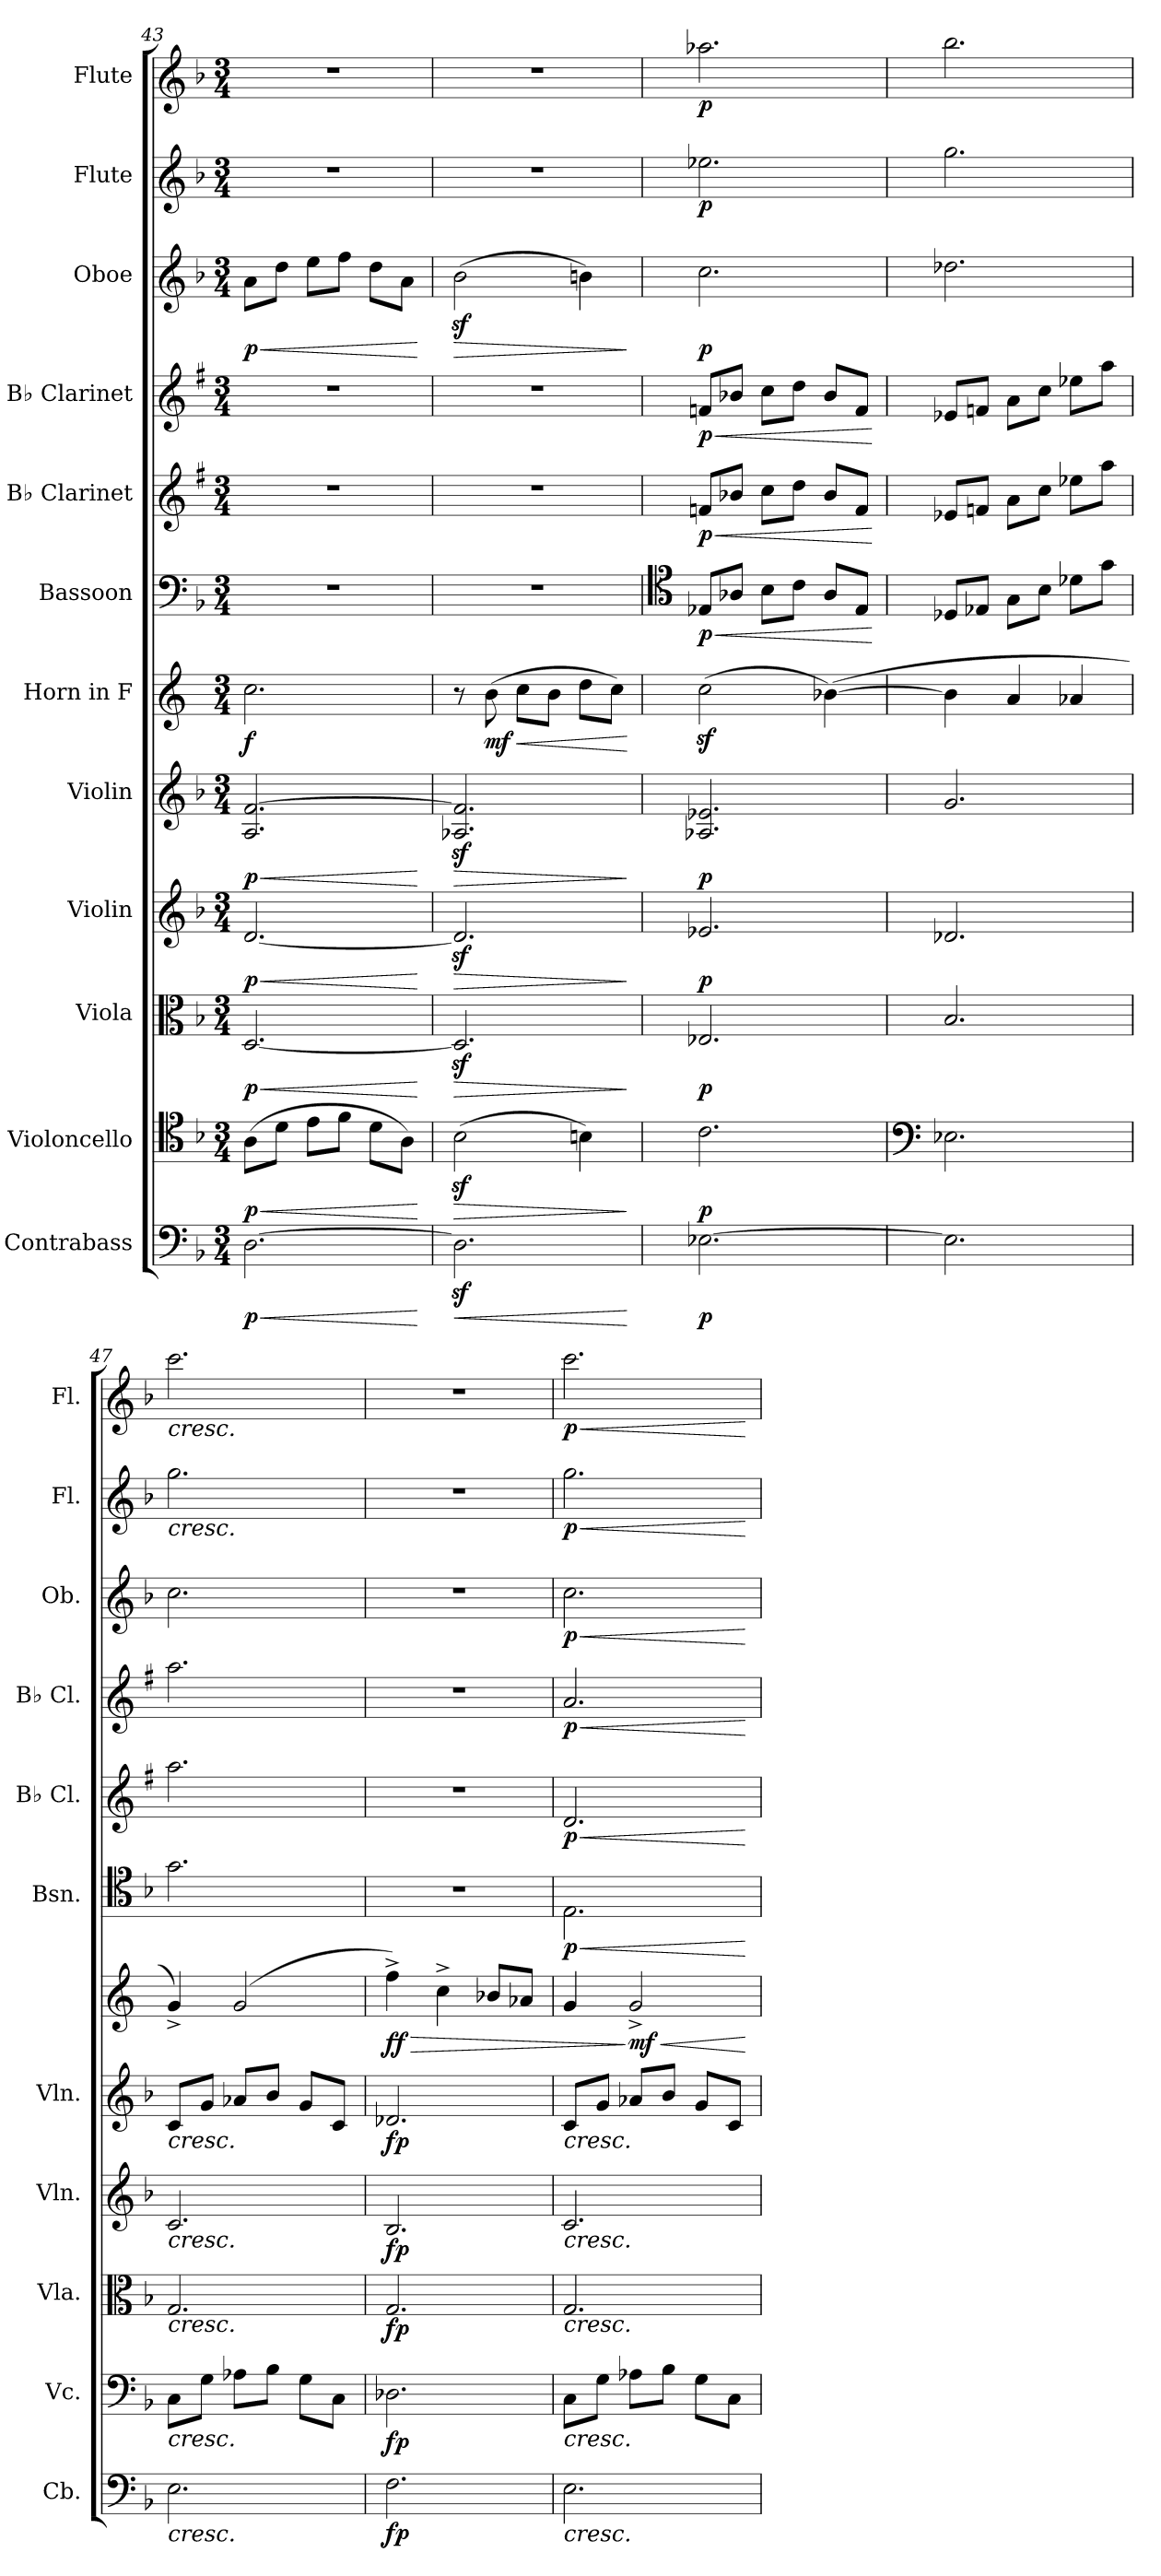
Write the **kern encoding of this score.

**kern	**dynam	**kern	**dynam	**kern	**dynam	**kern	**dynam	**kern	**dynam	**kern	**dynam	**kern	**dynam	**kern	**dynam	**kern	**dynam	**kern	**dynam	**kern	**dynam	**kern	**dynam
*part12	*part12	*part11	*part11	*part10	*part10	*part9	*part9	*part8	*part8	*part7	*part7	*part6	*part6	*part5	*part5	*part4	*part4	*part3	*part3	*part2	*part2	*part1	*part1
*staff12	*staff12	*staff11	*staff11	*staff10	*staff10	*staff9	*staff9	*staff8	*staff8	*staff7	*staff7	*staff6	*staff6	*staff5	*staff5	*staff4	*staff4	*staff3	*staff3	*staff2	*staff2	*staff1	*staff1
*I"Contrabass	*	*I"Violoncello	*	*I"Viola	*	*I"Violin	*	*I"Violin	*	*I"Horn in F	*	*I"Bassoon	*	*I"B♭ Clarinet	*	*I"B♭ Clarinet	*	*I"Oboe	*	*I"Flute	*	*I"Flute	*
*I'Cb.	*	*I'Vc.	*	*I'Vla.	*	*I'Vln.	*	*I'Vln.	*	*	*	*I'Bsn.	*	*I'B♭ Cl.	*	*I'B♭ Cl.	*	*I'Ob.	*	*I'Fl.	*	*I'Fl.	*
!!LO:PB:g=z
*clefF4	*	*clefC4	*	*clefC3	*	*clefG2	*	*clefG2	*	*clefG2	*	*clefF4	*	*clefG2	*	*clefG2	*	*clefG2	*	*clefG2	*	*clefG2	*
*ITrd7c12	*	*	*	*	*	*	*	*	*	*ITrd4c7	*	*	*	*ITrd1c2	*	*ITrd1c2	*	*	*	*	*	*	*
*k[b-]	*	*k[b-]	*	*k[b-]	*	*k[b-]	*	*k[b-]	*	*k[b-]	*	*k[b-]	*	*k[b-]	*	*k[b-]	*	*k[b-]	*	*k[b-]	*	*k[b-]	*
*M3/4	*	*M3/4	*	*M3/4	*	*M3/4	*	*M3/4	*	*M3/4	*	*M3/4	*	*M3/4	*	*M3/4	*	*M3/4	*	*M3/4	*	*M3/4	*
=43	=43	=43	=43	=43	=43	=43	=43	=43	=43	=43	=43	=43	=43	=43	=43	=43	=43	=43	=43	=43	=43	=43	=43
!	!LO:HP:b	!	!LO:HP:b	!	!LO:HP:b	!	!LO:HP:b	!	!LO:HP:b	!	!	!	!	!	!	!	!	!	!LO:HP:b	!	!	!	!
!	!LO:DY:n=1:b	!	!LO:DY:n=1:b	!	!LO:DY:n=1:b	!	!LO:DY:n=1:b	!	!LO:DY:n=1:b	!	!LO:DY:b	!	!	!	!	!	!	!	!LO:DY:n=1:b	!	!	!	!
[2.DD\	< p	(>8A\L	< p	[2.D/	< p	[2.d/	< p	2.A/ [2.f/	< p	2.f\	f	2.r	.	2.r	.	2.r	.	8a\L	< p	2.r	.	2.r	.
.	.	8d\J	.	.	.	.	.	.	.	.	.	.	.	.	.	.	.	8dd\J	.	.	.	.	.
.	.	8e\L	.	.	.	.	.	.	.	.	.	.	.	.	.	.	.	8ee\L	.	.	.	.	.
.	.	8f\J	.	.	.	.	.	.	.	.	.	.	.	.	.	.	.	8ff\J	.	.	.	.	.
.	.	8d\L	.	.	.	.	.	.	.	.	.	.	.	.	.	.	.	8dd\L	.	.	.	.	.
.	.	8A\J)	.	.	.	.	.	.	.	.	.	.	.	.	.	.	.	8a\J	.	.	.	.	.
.	[	.	[	.	[	.	[	.	[	.	.	.	.	.	.	.	.	.	[	.	.	.	.
=44	=44	=44	=44	=44	=44	=44	=44	=44	=44	=44	=44	=44	=44	=44	=44	=44	=44	=44	=44	=44	=44	=44	=44
!	!LO:HP:b	!	!LO:HP:b	!	!LO:HP:b	!	!LO:HP:b	!	!LO:HP:b	!	!	!	!	!	!	!	!	!	!LO:HP:b	!	!	!	!
2.DDz<\]	<	(>2B-z<\	>	2.Dz</]	>	2.dz</]	>	2.A-X/z< 2.f/]z<	>	8r	.	2.r	.	2.r	.	2.r	.	(>2b-z<\	>	2.r	.	2.r	.
!	!	!	!	!	!	!	!	!	!	!	!LO:HP:b	!	!	!	!	!	!	!	!	!	!	!	!
!	!	!	!	!	!	!	!	!	!	!	!LO:DY:n=1:b	!	!	!	!	!	!	!	!	!	!	!	!
.	.	.	.	.	.	.	.	.	.	(>8e\	< mf	.	.	.	.	.	.	.	.	.	.	.	.
.	.	.	.	.	.	.	.	.	.	8f\L	.	.	.	.	.	.	.	.	.	.	.	.	.
.	.	.	.	.	.	.	.	.	.	8e\J	.	.	.	.	.	.	.	.	.	.	.	.	.
.	.	4Bn\)	.	.	.	.	.	.	.	8g\L	.	.	.	.	.	.	.	4bn\)	.	.	.	.	.
.	.	.	.	.	.	.	.	.	.	8f\J)	.	.	.	.	.	.	.	.	.	.	.	.	.
.	[	.	]	.	]	.	]	.	]	.	[	.	.	.	.	.	.	.	]	.	.	.	.
=45	=45	=45	=45	=45	=45	=45	=45	=45	=45	=45	=45	=45	=45	=45	=45	=45	=45	=45	=45	=45	=45	=45	=45
*	*	*	*	*	*	*	*	*	*	*	*	*clefC4	*	*	*	*	*	*	*	*	*	*	*
!	!LO:DY:b	!	!LO:DY:b	!	!LO:DY:b	!	!LO:DY:b	!	!LO:DY:b	!	!	!	!LO:HP:b	!	!LO:HP:b	!	!LO:HP:b	!	!	!	!	!	!
!	!	!	!	!	!	!	!	!	!	!	!	!	!LO:DY:n=1:b	!	!LO:DY:n=1:b	!	!LO:DY:n=1:b	!	!LO:DY:b	!	!LO:DY:b	!	!LO:DY:b
[2.EE-X\	p	2.c\	p	2.E-X/	p	2.e-X/	p	2.A-X/ 2.e-X/	p	(>2fz<\	.	8E-X/L	< p	8e-X/L	< p	8e-X/L	< p	2.cc\	p	2.ee-X\	p	2.aa-X\	p
.	.	.	.	.	.	.	.	.	.	.	.	8A-X/J	.	8a-X/J	.	8a-X/J	.	.	.	.	.	.	.
.	.	.	.	.	.	.	.	.	.	.	.	8B-\L	.	8b-\L	.	8b-\L	.	.	.	.	.	.	.
.	.	.	.	.	.	.	.	.	.	.	.	8c\J	.	8cc\J	.	8cc\J	.	.	.	.	.	.	.
.	.	.	.	.	.	.	.	.	.	(>[4e-X\)	.	8A-/L	.	8a-/L	.	8a-/L	.	.	.	.	.	.	.
.	.	.	.	.	.	.	.	.	.	.	.	8E-/J	.	8e-/J	.	8e-/J	.	.	.	.	.	.	.
.	.	.	.	.	.	.	.	.	.	.	.	.	[	.	[	.	[	.	.	.	.	.	.
=46	=46	=46	=46	=46	=46	=46	=46	=46	=46	=46	=46	=46	=46	=46	=46	=46	=46	=46	=46	=46	=46	=46	=46
*	*	*clefF4	*	*	*	*	*	*	*	*	*	*	*	*	*	*	*	*	*	*	*	*	*
2.EE-\]	.	2.E-X\	.	2.B-/	.	2.d-X/	.	2.g/	.	4e-\]	.	8D-X/L	.	8d-X/L	.	8d-X/L	.	2.dd-X\	.	2.gg\	.	2.bb-\	.
.	.	.	.	.	.	.	.	.	.	.	.	8E-X/J	.	8e-X/J	.	8e-X/J	.	.	.	.	.	.	.
.	.	.	.	.	.	.	.	.	.	4d/	.	8G\L	.	8g\L	.	8g\L	.	.	.	.	.	.	.
.	.	.	.	.	.	.	.	.	.	.	.	8B-\J	.	8b-\J	.	8b-\J	.	.	.	.	.	.	.
.	.	.	.	.	.	.	.	.	.	4d-X/	.	8d-X\L	.	8dd-X\L	.	8dd-X\L	.	.	.	.	.	.	.
.	.	.	.	.	.	.	.	.	.	.	.	8g\J	.	8gg\J	.	8gg\J	.	.	.	.	.	.	.
=47	=47	=47	=47	=47	=47	=47	=47	=47	=47	=47	=47	=47	=47	=47	=47	=47	=47	=47	=47	=47	=47	=47	=47
!	!	!	!	!	!	!	!	!	!	!	!	!	!	!	!	!	!	!	!	!	!	!LO:TX:b:i:t=cresc.	!
!	!	!	!	!	!	!	!	!	!	!	!	!	!	!	!	!	!	!	!	!LO:TX:b:i:t=cresc.	!	!	!
!	!	!	!	!	!	!	!	!LO:TX:b:i:t=cresc.	!	!	!	!	!	!	!	!	!	!	!	!	!	!	!
!	!	!	!	!	!	!LO:TX:b:i:t=cresc.	!	!	!	!	!	!	!	!	!	!	!	!	!	!	!	!	!
!	!	!	!	!LO:TX:b:i:t=cresc.	!	!	!	!	!	!	!	!	!	!	!	!	!	!	!	!	!	!	!
!	!	!LO:TX:b:i:t=cresc.	!	!	!	!	!	!	!	!	!	!	!	!	!	!	!	!	!	!	!	!	!
!LO:TX:b:i:t=cresc.	!	!	!	!	!	!	!	!	!	!	!	!	!	!	!	!	!	!	!	!	!	!	!
2.EE\	.	8C\L	.	2.G/	.	2.c/	.	8c/L	.	4c^/)	.	2.g\	.	2.gg\	.	2.gg\	.	2.cc\	.	2.gg\	.	2.ccc\	.
.	.	8G\J	.	.	.	.	.	8g/J	.	.	.	.	.	.	.	.	.	.	.	.	.	.	.
.	.	8A-X\L	.	.	.	.	.	8a-X/L	.	(<2c/	.	.	.	.	.	.	.	.	.	.	.	.	.
.	.	8B-\J	.	.	.	.	.	8b-/J	.	.	.	.	.	.	.	.	.	.	.	.	.	.	.
.	.	8G\L	.	.	.	.	.	8g/L	.	.	.	.	.	.	.	.	.	.	.	.	.	.	.
.	.	8C\J	.	.	.	.	.	8c/J	.	.	.	.	.	.	.	.	.	.	.	.	.	.	.
=48	=48	=48	=48	=48	=48	=48	=48	=48	=48	=48	=48	=48	=48	=48	=48	=48	=48	=48	=48	=48	=48	=48	=48
!	!LO:DY:b	!	!LO:DY:b	!	!LO:DY:b	!	!LO:DY:b	!	!LO:DY:b	!	!LO:HP:b	!	!	!	!	!	!	!	!	!	!	!	!
!	!	!	!	!	!	!	!	!	!	!	!LO:DY:n=1:b	!	!	!	!	!	!	!	!	!	!	!	!
2.FF\	fp	2.D-X\	fp	2.G/	fp	2.B-/	fp	2.d-X/	fp	4b-^\)	> ff	2.r	.	2.r	.	2.r	.	2.r	.	2.r	.	2.r	.
.	.	.	.	.	.	.	.	.	.	4f^\	.	.	.	.	.	.	.	.	.	.	.	.	.
.	.	.	.	.	.	.	.	.	.	8e-X/L	.	.	.	.	.	.	.	.	.	.	.	.	.
.	.	.	.	.	.	.	.	.	.	8d-X/J	.	.	.	.	.	.	.	.	.	.	.	.	.
=49	=49	=49	=49	=49	=49	=49	=49	=49	=49	=49	=49	=49	=49	=49	=49	=49	=49	=49	=49	=49	=49	=49	=49
!	!	!	!	!	!	!	!	!LO:TX:b:i:t=cresc.	!	!	!	!	!	!	!	!	!	!	!	!	!	!	!
!	!	!	!	!	!	!LO:TX:b:i:t=cresc.	!	!	!	!	!	!	!	!	!	!	!	!	!	!	!	!	!
!	!	!	!	!LO:TX:b:i:t=cresc.	!	!	!	!	!	!	!	!	!	!	!	!	!	!	!	!	!	!	!
!	!	!LO:TX:b:i:t=cresc.	!	!	!	!	!	!	!	!	!	!	!	!	!	!	!	!	!	!	!	!	!
!LO:TX:b:i:t=cresc.	!	!	!	!	!	!	!	!	!	!	!	!	!	!	!	!	!	!	!	!	!	!	!
!	!	!	!	!	!	!	!	!	!	!	!	!	!LO:HP:b	!	!LO:HP:b	!	!LO:HP:b	!	!LO:HP:b	!	!LO:HP:b	!	!LO:HP:b
!	!	!	!	!	!	!	!	!	!	!	!	!	!LO:DY:n=1:b	!	!LO:DY:n=1:b	!	!LO:DY:n=1:b	!	!LO:DY:n=1:b	!	!LO:DY:n=1:b	!	!LO:DY:n=1:b
2.EE\	.	8C\L	.	2.G/	.	2.c/	.	8c/L	.	4c/	.	2.E\	< p	2.c/	< p	2.g/	< p	2.cc\	< p	2.gg\	< p	2.ccc\	< p
.	.	8G\J	.	.	.	.	.	8g/J	.	.	.	.	.	.	.	.	.	.	.	.	.	.	.
!	!	!	!	!	!	!	!	!	!	!	!LO:HP:n=1:b	!	!	!	!	!	!	!	!	!	!	!	!
!	!	!	!	!	!	!	!	!	!	!	!LO:DY:n=1:b	!	!	!	!	!	!	!	!	!	!	!	!
.	.	8A-X\L	.	.	.	.	.	8a-X/L	.	2c^/	] < mf	.	.	.	.	.	.	.	.	.	.	.	.
.	.	8B-\J	.	.	.	.	.	8b-/J	.	.	.	.	.	.	.	.	.	.	.	.	.	.	.
.	.	8G\L	.	.	.	.	.	8g/L	.	.	.	.	.	.	.	.	.	.	.	.	.	.	.
.	.	8C\J	.	.	.	.	.	8c/J	.	.	.	.	.	.	.	.	.	.	.	.	.	.	.
.	.	.	.	.	.	.	.	.	.	.	[	.	[	.	[	.	[	.	[	.	[	.	[
=	=	=	=	=	=	=	=	=	=	=	=	=	=	=	=	=	=	=	=	=	=	=	=
*-	*-	*-	*-	*-	*-	*-	*-	*-	*-	*-	*-	*-	*-	*-	*-	*-	*-	*-	*-	*-	*-	*-	*-
